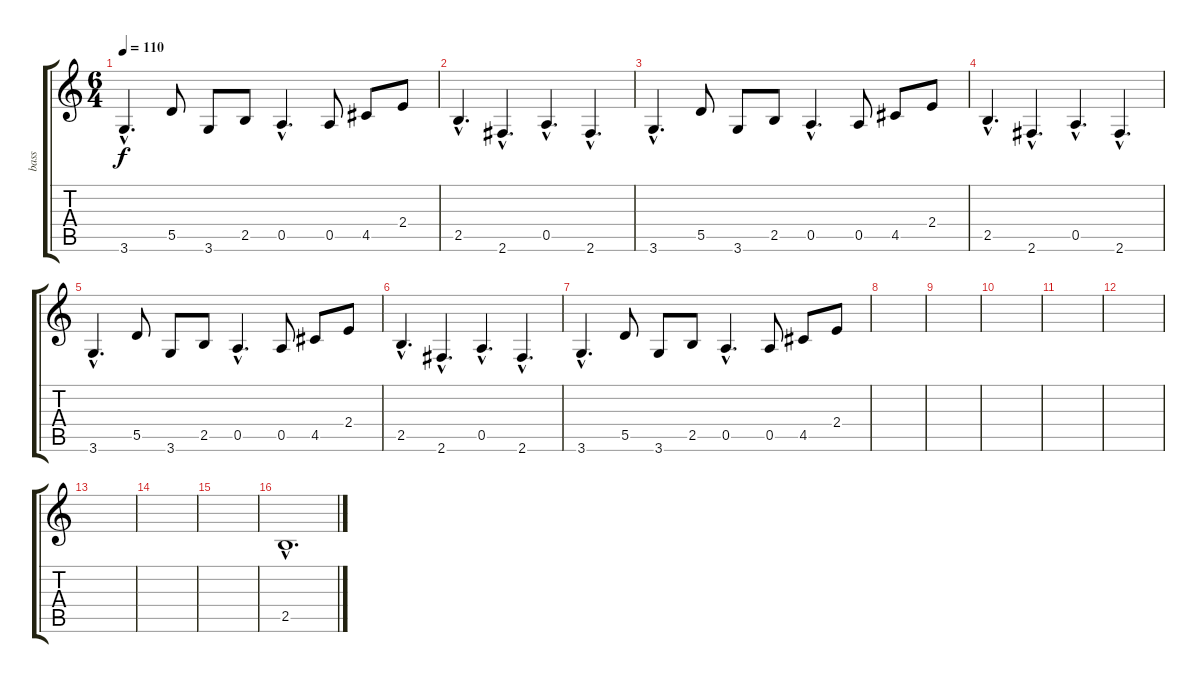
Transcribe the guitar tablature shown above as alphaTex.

\track ("bass" "bass") {instrument electricbassfinger}
\staff {score tabs}
\tuning (E4 B3 G3 D3 A2 E2) {hide}
\ts (6 4)
\tempo 110
\clef g2
\ks c
3.6{hac}.4{d dy f} 5.5.8 3.6.8 2.5.8 0.5{hac}.4{d} 0.5.8 4.5.8 2.4.8 |
2.5{hac}.4{d} 2.6{hac}.4{d} 0.5{hac}.4{d} 2.6{hac}.4{d} |
3.6{hac}.4{d} 5.5.8 3.6.8 2.5.8 0.5{hac}.4{d} 0.5.8 4.5.8 2.4.8 |
2.5{hac}.4{d} 2.6{hac}.4{d} 0.5{hac}.4{d} 2.6{hac}.4{d} |
3.6{hac}.4{d} 5.5.8 3.6.8 2.5.8 0.5{hac}.4{d} 0.5.8 4.5.8 2.4.8 |
2.5{hac}.4{d} 2.6{hac}.4{d} 0.5{hac}.4{d} 2.6{hac}.4{d} |
3.6{hac}.4{d} 5.5.8 3.6.8 2.5.8 0.5{hac}.4{d} 0.5.8 4.5.8 2.4.8 |
|
|
|
|
|
|
|
|
2.5{hac}.1{d}
